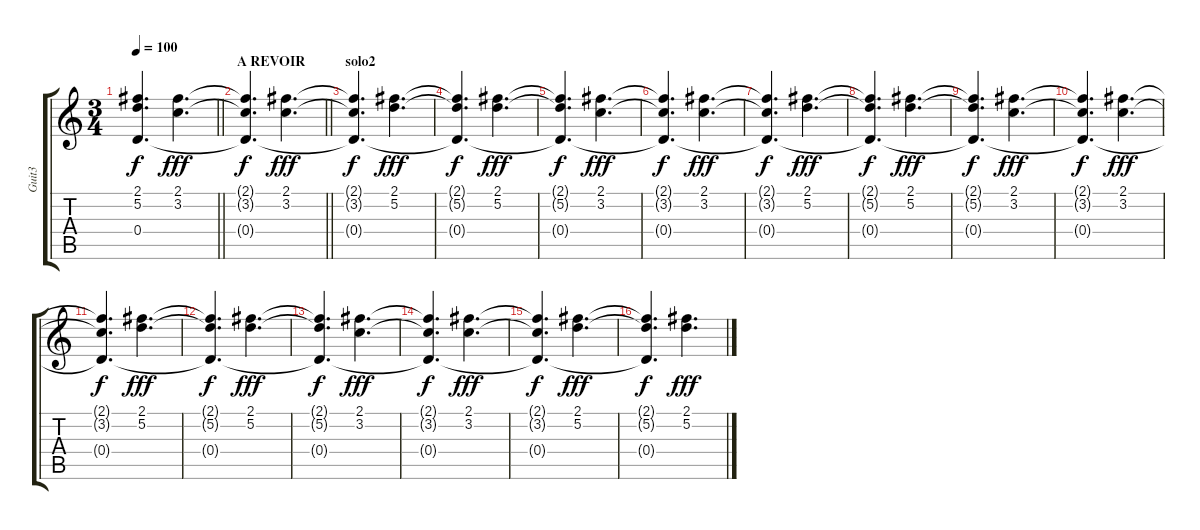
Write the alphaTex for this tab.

\track ("Guit3" "Guit3") {instrument acousticguitarsteel}
\staff {score tabs}
\tuning (E4 A3 F3 D3 A2 D2) {hide}
\ts (3 4)
\tempo 100
\clef g2
\barLineRight lightlight
\ks c
(2.1{t} 5.2{t} 0.4{t}).4{d dy f} (2.1 3.2).4{d dy fff} |
\section ("" "A REVOIR")
\barLineRight lightlight
(2.1{t} 3.2{t} 0.4{t}).4{d dy f} (2.1 3.2).4{d dy fff} |
\section ("" "solo2")
(2.1{t} 3.2{t} 0.4{t}).4{d dy f} (2.1 5.2).4{d dy fff} |
(2.1{t} 5.2{t} 0.4{t}).4{d dy f} (2.1 5.2).4{d dy fff} |
(2.1{t} 5.2{t} 0.4{t}).4{d dy f} (2.1 3.2).4{d dy fff} |
(2.1{t} 3.2{t} 0.4{t}).4{d dy f} (2.1 3.2).4{d dy fff} |
(2.1{t} 3.2{t} 0.4{t}).4{d dy f} (2.1 5.2).4{d dy fff} |
(2.1{t} 5.2{t} 0.4{t}).4{d dy f} (2.1 5.2).4{d dy fff} |
(2.1{t} 5.2{t} 0.4{t}).4{d dy f} (2.1 3.2).4{d dy fff} |
(2.1{t} 3.2{t} 0.4{t}).4{d dy f} (2.1 3.2).4{d dy fff} |
(2.1{t} 3.2{t} 0.4{t}).4{d dy f} (2.1 5.2).4{d dy fff} |
(2.1{t} 5.2{t} 0.4{t}).4{d dy f} (2.1 5.2).4{d dy fff} |
(2.1{t} 5.2{t} 0.4{t}).4{d dy f} (2.1 3.2).4{d dy fff} |
(2.1{t} 3.2{t} 0.4{t}).4{d dy f} (2.1 3.2).4{d dy fff} |
(2.1{t} 3.2{t} 0.4{t}).4{d dy f} (2.1 5.2).4{d dy fff} |
(2.1{t} 5.2{t} 0.4{t}).4{d dy f} (2.1 5.2).4{d dy fff}
